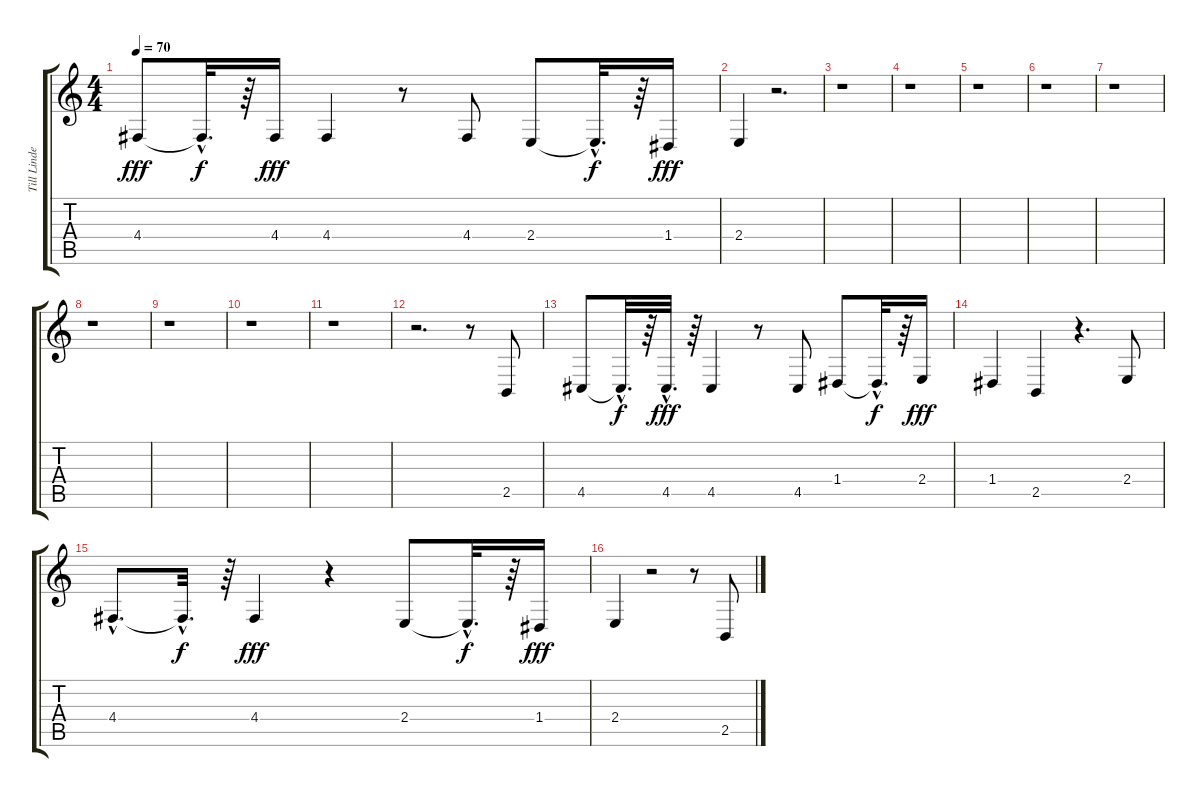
\track ("Till Lindemann" "Till Linde") {instrument fiddle}
\staff {score tabs}
\tuning (E4 B3 G3 D3 A2 E2) {hide}
\ts (4 4)
\tempo 70
\clef g2
\ks c
4.4.8{dy fff} 4.4{hac t}.32{d dy f} r.64 4.4.16{dy fff} 4.4.4 r.8 4.4.8 2.4.8 2.4{hac t}.32{d dy f} r.64 1.4.16{dy fff} |
2.4.4 r.2{d} |
r.1 |
r.1 |
r.1 |
r.1 |
r.1 |
r.1 |
r.1 |
r.1 |
r.1 |
r.2{d} r.8 2.5.8 |
4.5.8 4.5{hac t}.32{d dy f} r.64 4.5{hac}.32{d dy fff} r.64 4.5.4 r.8 4.5.8 1.4.8 1.4{hac t}.32{d dy f} r.64 2.4.16{dy fff} |
1.4.4 2.5.4 r.4{d} 2.4.8 |
4.4{hac}.8{d} 4.4{hac t}.32{d dy f} r.64 4.4.4{dy fff} r.4 2.4.8 2.4{hac t}.32{d dy f} r.64 1.4.16{dy fff} |
2.4.4 r.2 r.8 2.5.8
